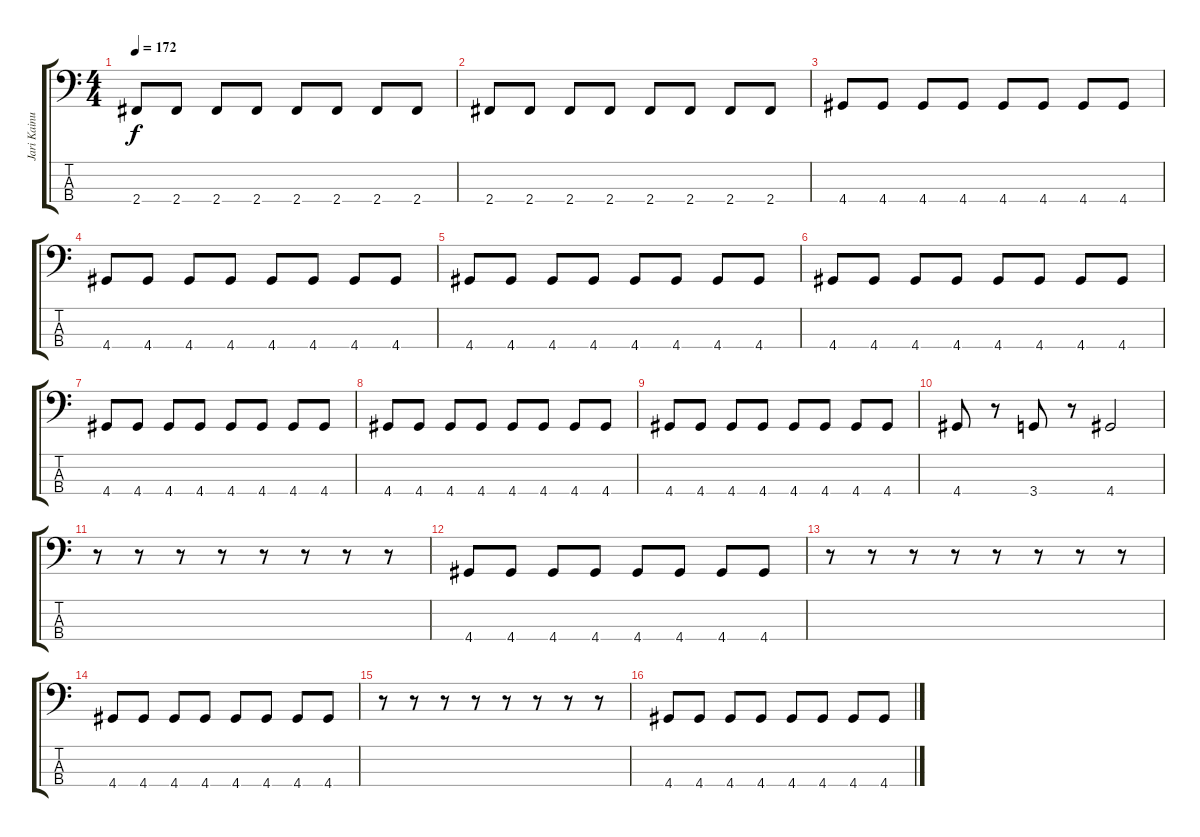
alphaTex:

\track ("Jari Kainulainen" "Jari Kainu") {instrument electricbassfinger}
\staff {score tabs}
\tuning (G2 D2 A1 E1) {hide}
\ts (4 4)
\tempo 172
\clef f4
\ks c
2.4.8{dy f} 2.4.8 2.4.8 2.4.8 2.4.8 2.4.8 2.4.8 2.4.8 |
2.4.8 2.4.8 2.4.8 2.4.8 2.4.8 2.4.8 2.4.8 2.4.8 |
4.4.8 4.4.8 4.4.8 4.4.8 4.4.8 4.4.8 4.4.8 4.4.8 |
4.4.8 4.4.8 4.4.8 4.4.8 4.4.8 4.4.8 4.4.8 4.4.8 |
4.4.8 4.4.8 4.4.8 4.4.8 4.4.8 4.4.8 4.4.8 4.4.8 |
4.4.8 4.4.8 4.4.8 4.4.8 4.4.8 4.4.8 4.4.8 4.4.8 |
4.4.8 4.4.8 4.4.8 4.4.8 4.4.8 4.4.8 4.4.8 4.4.8 |
4.4.8 4.4.8 4.4.8 4.4.8 4.4.8 4.4.8 4.4.8 4.4.8 |
4.4.8 4.4.8 4.4.8 4.4.8 4.4.8 4.4.8 4.4.8 4.4.8 |
4.4.8 r.8 3.4.8 r.8 4.4.2 |
r.8 r.8 r.8 r.8 r.8 r.8 r.8 r.8 |
4.4.8 4.4.8 4.4.8 4.4.8 4.4.8 4.4.8 4.4.8 4.4.8 |
r.8 r.8 r.8 r.8 r.8 r.8 r.8 r.8 |
4.4.8 4.4.8 4.4.8 4.4.8 4.4.8 4.4.8 4.4.8 4.4.8 |
r.8 r.8 r.8 r.8 r.8 r.8 r.8 r.8 |
4.4.8 4.4.8 4.4.8 4.4.8 4.4.8 4.4.8 4.4.8 4.4.8
